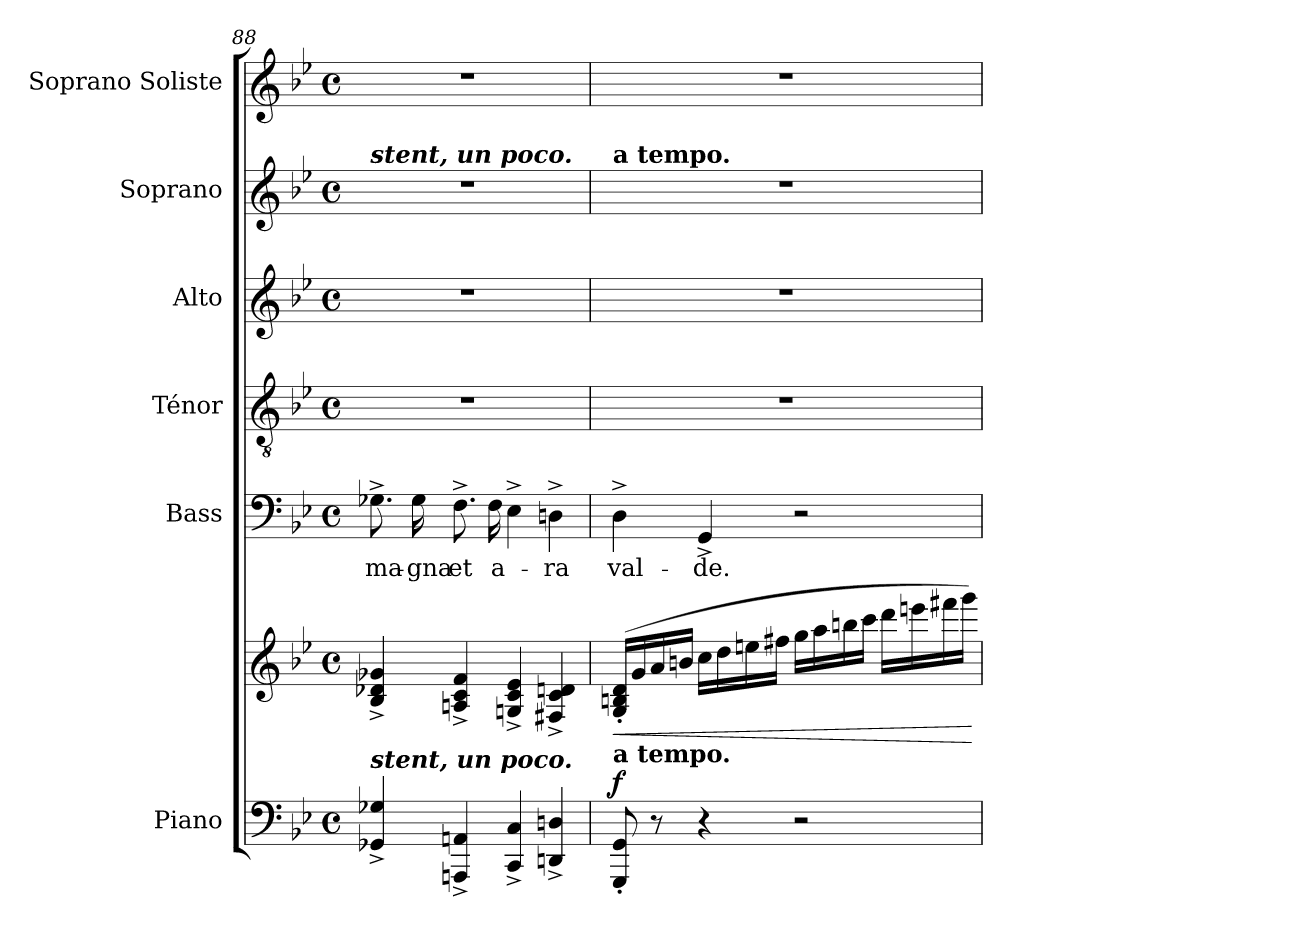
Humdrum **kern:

**kern	**kern	**dynam	**kern	**text	**kern	**kern	**kern	**kern
*part6	*part6	*part6	*part5	*part5	*part4	*part3	*part2	*part1
*staff7	*staff6	*staff6/7	*staff5	*staff5	*staff4	*staff3	*staff2	*staff1
*I"Piano	*	*	*I"Bass	*	*I"Ténor	*I"Alto	*I"Soprano	*I"Soprano Soliste
*I'Pno.	*	*	*I'B.	*	*I'T.	*I'A.	*I'S.	*
!!LO:PB:g=z
*clefF4	*clefG2	*	*clefF4	*	*clefGv2	*clefG2	*clefG2	*clefG2
*	*	*	*	*	*	*	*ITrd2c3	*
*k[b-e-]	*k[b-e-]	*	*k[b-e-]	*	*k[b-e-]	*k[b-e-]	*k[f#]	*k[b-e-]
*M4/4	*M4/4	*	*M4/4	*	*M4/4	*M4/4	*M4/4	*M4/4
*met(c)	*met(c)	*	*met(c)	*	*met(c)	*met(c)	*met(c)	*met(c)
=88	=88	=88	=88	=88	=88	=88	=88	=88
!	!	!	!	!	!	!	!LO:TX:a:Bi:t=stent, un poco.	!
!LO:TX:a:Bi:t=stent, un poco.	!	!	!	!	!	!	!	!
4GG-X/^ 4G-X/^	4B-/^ 4d-X/^ 4g-X/^	.	8.G-X^\	ma-	1r	1r	1r	1r
.	.	.	16G-\	-gna	.	.	.	.
4AAAn/^ 4AAn/^	4An/^ 4c/^ 4f/^	.	8.F^\	et	.	.	.	.
.	.	.	16F\	a-	.	.	.	.
4CC/^ 4C/^	4Gn/^ 4c/^ 4e-/^	.	4E-^\	.	.	.	.	.
4DDn/^ 4Dn/^	4F#X/^ 4c/^ 4dn/^	.	4Dn^\	-ra	.	.	.	.
=89	=89	=89	=89	=89	=89	=89	=89	=89
!	!	!	!	!	!	!	!LO:TX:a:B:t=a tempo.	!
!LO:TX:a:B:t=a tempo.	!	!	!	!	!	!	!	!
!	!	!LO:HP:b	!	!	!	!	!	!
!	!	!LO:DY:n=1:a=2	!	!	!	!	!	!
8GGG/' 8GG/'	(16G/' 16Bn/' 16d/'LL	< f	4D^\	val-	1r	1r	1r	1r
.	16g/	.	.	.	.	.	.	.
8r	16a/	.	.	.	.	.	.	.
.	16bn/JJ	.	.	.	.	.	.	.
4r	16cc\LL	.	4GG^/	-de.	.	.	.	.
.	16dd\	.	.	.	.	.	.	.
.	16een\	.	.	.	.	.	.	.
.	16ff#X\JJ	.	.	.	.	.	.	.
2r	16gg\LL	.	2r	.	.	.	.	.
.	16aa\	.	.	.	.	.	.	.
.	16bbn\	.	.	.	.	.	.	.
.	16ccc\JJ	.	.	.	.	.	.	.
.	16ddd\LL	.	.	.	.	.	.	.
.	16eeen\	.	.	.	.	.	.	.
.	16fff#X\	.	.	.	.	.	.	.
.	16ggg\JJ)	.	.	.	.	.	.	.
.	.	[	.	.	.	.	.	.
=	=	=	=	=	=	=	=	=
*-	*-	*-	*-	*-	*-	*-	*-	*-
